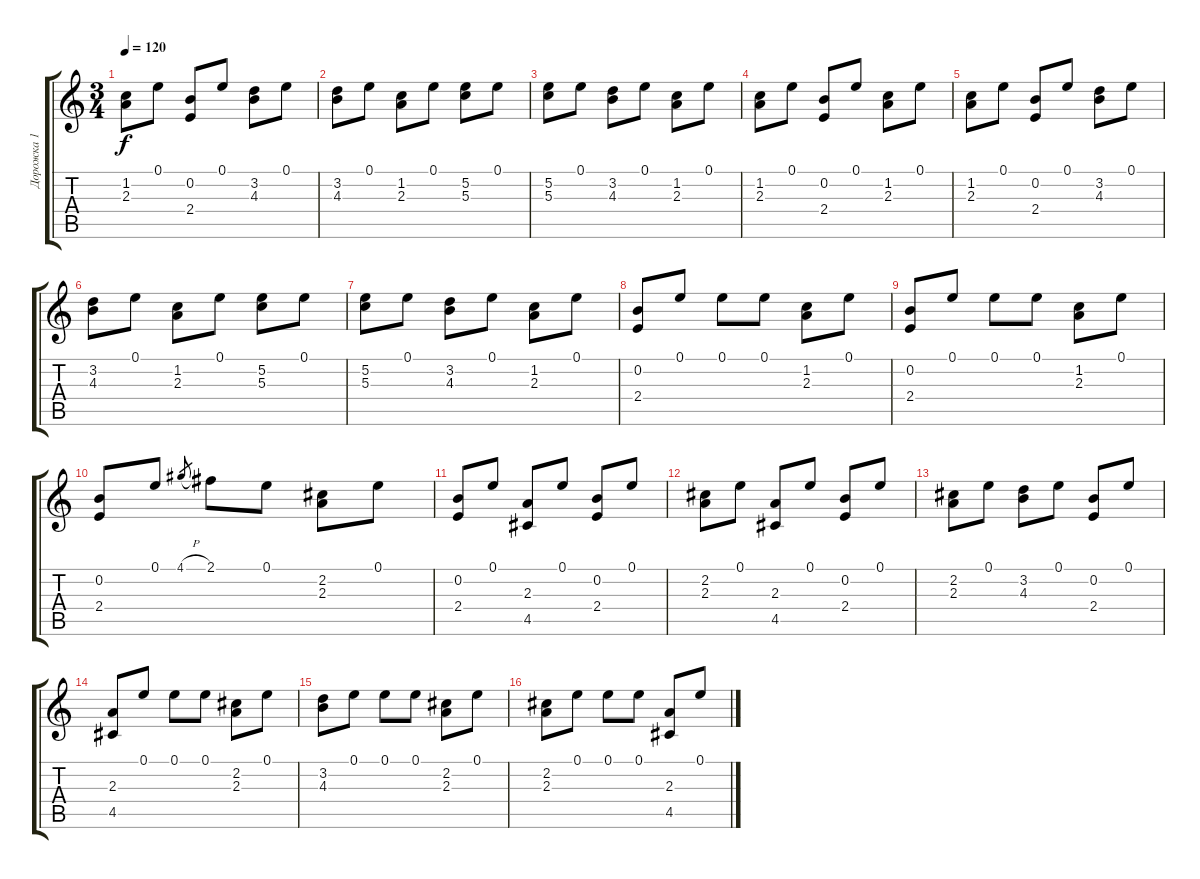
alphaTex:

\track ("Дорожка 1" "Дорожка 1") {instrument acousticguitarnylon}
\staff {score tabs}
\tuning (E4 B3 G3 D3 A2 E2) {hide}
\ts (3 4)
\tempo 120
\clef g2
\ks c
(1.2 2.3).8{dy f} 0.1.8 (0.2 2.4).8 0.1.8 (3.2 4.3).8 0.1.8 |
(3.2 4.3).8 0.1.8 (1.2 2.3).8 0.1.8 (5.2 5.3).8 0.1.8 |
(5.2 5.3).8 0.1.8 (3.2 4.3).8 0.1.8 (1.2 2.3).8 0.1.8 |
(1.2 2.3).8 0.1.8 (0.2 2.4).8 0.1.8 (1.2 2.3).8 0.1.8 |
(1.2 2.3).8 0.1.8 (0.2 2.4).8 0.1.8 (3.2 4.3).8 0.1.8 |
(3.2 4.3).8 0.1.8 (1.2 2.3).8 0.1.8 (5.2 5.3).8 0.1.8 |
(5.2 5.3).8 0.1.8 (3.2 4.3).8 0.1.8 (1.2 2.3).8 0.1.8 |
(0.2 2.4).8 0.1.8 0.1.8 0.1.8 (1.2 2.3).8 0.1.8 |
(0.2 2.4).8 0.1.8 0.1.8 0.1.8 (1.2 2.3).8 0.1.8 |
(0.2 2.4).8 0.1.8 4.1{h}.8{gr} 2.1.8 0.1.8 (2.2 2.3).8 0.1.8 |
(0.2 2.4).8 0.1.8 (2.3 4.5).8 0.1.8 (0.2 2.4).8 0.1.8 |
(2.2 2.3).8 0.1.8 (2.3 4.5).8 0.1.8 (0.2 2.4).8 0.1.8 |
(2.2 2.3).8 0.1.8 (3.2 4.3).8 0.1.8 (0.2 2.4).8 0.1.8 |
(2.3 4.5).8 0.1.8 0.1.8 0.1.8 (2.2 2.3).8 0.1.8 |
(3.2 4.3).8 0.1.8 0.1.8 0.1.8 (2.2 2.3).8 0.1.8 |
(2.2 2.3).8 0.1.8 0.1.8 0.1.8 (2.3 4.5).8 0.1.8
